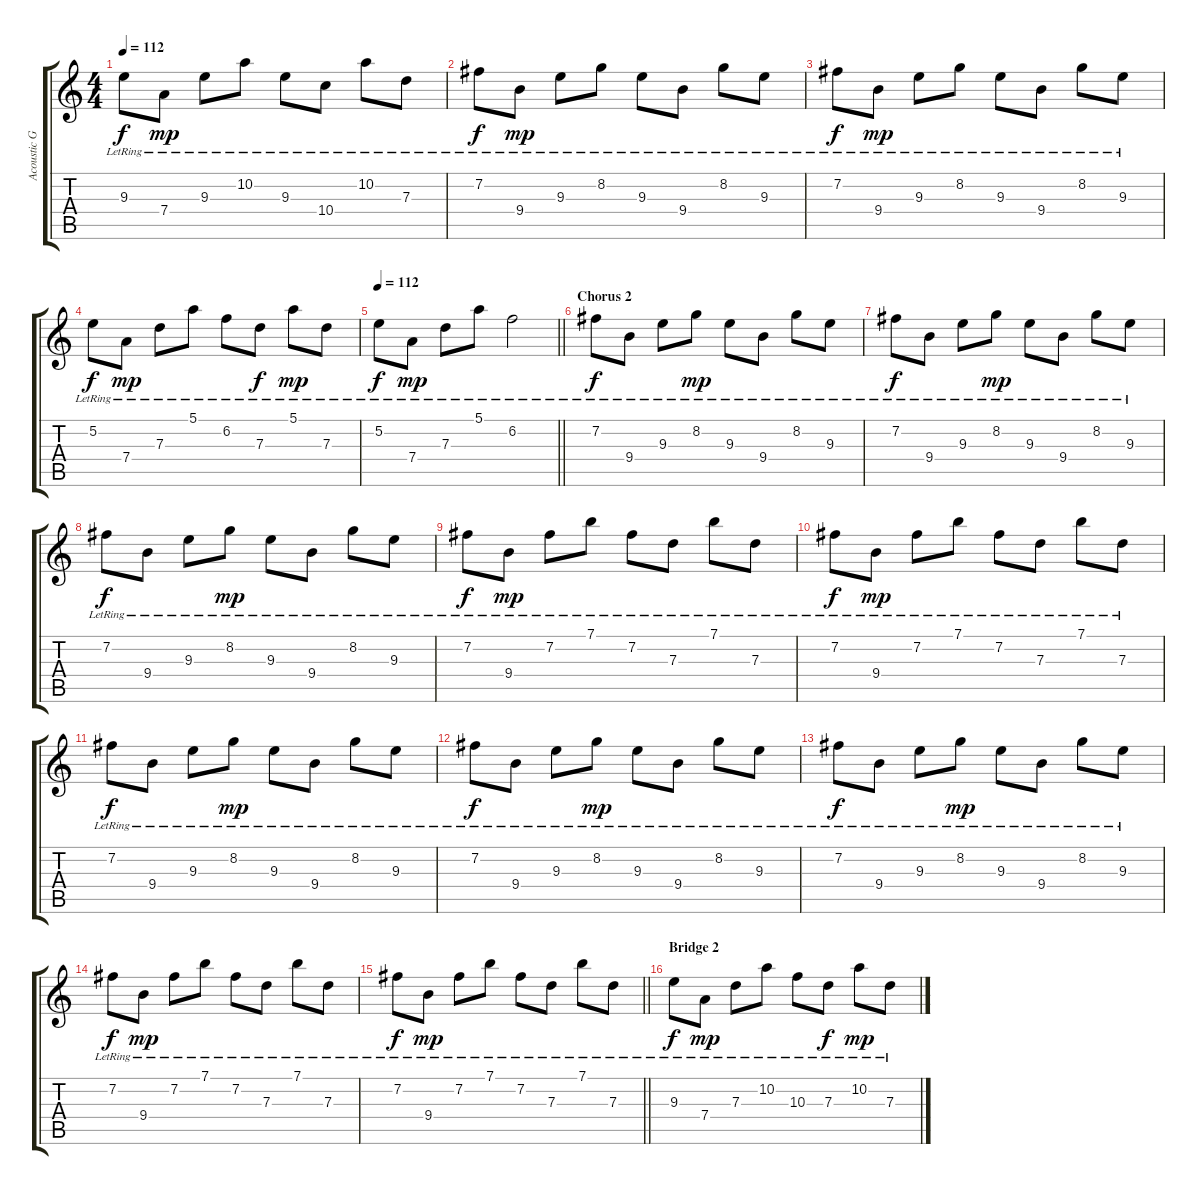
\track ("Acoustic Guitar" "Acoustic G") {instrument acousticguitarsteel}
\staff {score tabs}
\tuning (E4 B3 G3 D3 A2 E2) {hide}
\ts (4 4)
\tempo 112
\clef g2
\ks c
9.3{lr}.8{dy f} 7.4{lr}.8{dy mp} 9.3{lr}.8 10.2{lr}.8 9.3{lr}.8 10.4{lr}.8 10.2{lr}.8 7.3{lr}.8 |
7.2{lr}.8{dy f} 9.4{lr}.8{dy mp} 9.3{lr}.8 8.2{lr}.8 9.3{lr}.8 9.4{lr}.8 8.2{lr}.8 9.3{lr}.8 |
7.2{lr}.8{dy f} 9.4{lr}.8{dy mp} 9.3{lr}.8 8.2{lr}.8 9.3{lr}.8 9.4{lr}.8 8.2{lr}.8 9.3{lr}.8 |
5.2{lr}.8{dy f} 7.4{lr}.8{dy mp} 7.3{lr}.8 5.1{lr}.8 6.2{lr}.8 7.3{lr}.8{dy f} 5.1{lr}.8{dy mp} 7.3{lr}.8 |
\tempo 112
\barLineRight lightlight
5.2{lr}.8{dy f} 7.4{lr}.8{dy mp} 7.3{lr}.8 5.1{lr}.8 6.2{lr}.2 |
\section ("" "Chorus 2")
7.2{lr}.8{dy f} 9.4{lr}.8 9.3{lr}.8 8.2{lr}.8{dy mp} 9.3{lr}.8 9.4{lr}.8 8.2{lr}.8 9.3{lr}.8 |
7.2{lr}.8{dy f} 9.4{lr}.8 9.3{lr}.8 8.2{lr}.8{dy mp} 9.3{lr}.8 9.4{lr}.8 8.2{lr}.8 9.3{lr}.8 |
7.2{lr}.8{dy f} 9.4{lr}.8 9.3{lr}.8 8.2{lr}.8{dy mp} 9.3{lr}.8 9.4{lr}.8 8.2{lr}.8 9.3{lr}.8 |
7.2{lr}.8{dy f} 9.4{lr}.8{dy mp} 7.2{lr}.8 7.1{lr}.8 7.2{lr}.8 7.3{lr}.8 7.1{lr}.8 7.3{lr}.8 |
7.2{lr}.8{dy f} 9.4{lr}.8{dy mp} 7.2{lr}.8 7.1{lr}.8 7.2{lr}.8 7.3{lr}.8 7.1{lr}.8 7.3{lr}.8 |
7.2{lr}.8{dy f} 9.4{lr}.8 9.3{lr}.8 8.2{lr}.8{dy mp} 9.3{lr}.8 9.4{lr}.8 8.2{lr}.8 9.3{lr}.8 |
7.2{lr}.8{dy f} 9.4{lr}.8 9.3{lr}.8 8.2{lr}.8{dy mp} 9.3{lr}.8 9.4{lr}.8 8.2{lr}.8 9.3{lr}.8 |
7.2{lr}.8{dy f} 9.4{lr}.8 9.3{lr}.8 8.2{lr}.8{dy mp} 9.3{lr}.8 9.4{lr}.8 8.2{lr}.8 9.3{lr}.8 |
7.2{lr}.8{dy f} 9.4{lr}.8{dy mp} 7.2{lr}.8 7.1{lr}.8 7.2{lr}.8 7.3{lr}.8 7.1{lr}.8 7.3{lr}.8 |
\barLineRight lightlight
7.2{lr}.8{dy f} 9.4{lr}.8{dy mp} 7.2{lr}.8 7.1{lr}.8 7.2{lr}.8 7.3{lr}.8 7.1{lr}.8 7.3{lr}.8 |
\section ("" "Bridge 2")
9.3{lr}.8{dy f} 7.4{lr}.8{dy mp} 7.3{lr}.8 10.2{lr}.8 10.3{lr}.8 7.3{lr}.8{dy f} 10.2{lr}.8{dy mp} 7.3{lr}.8
